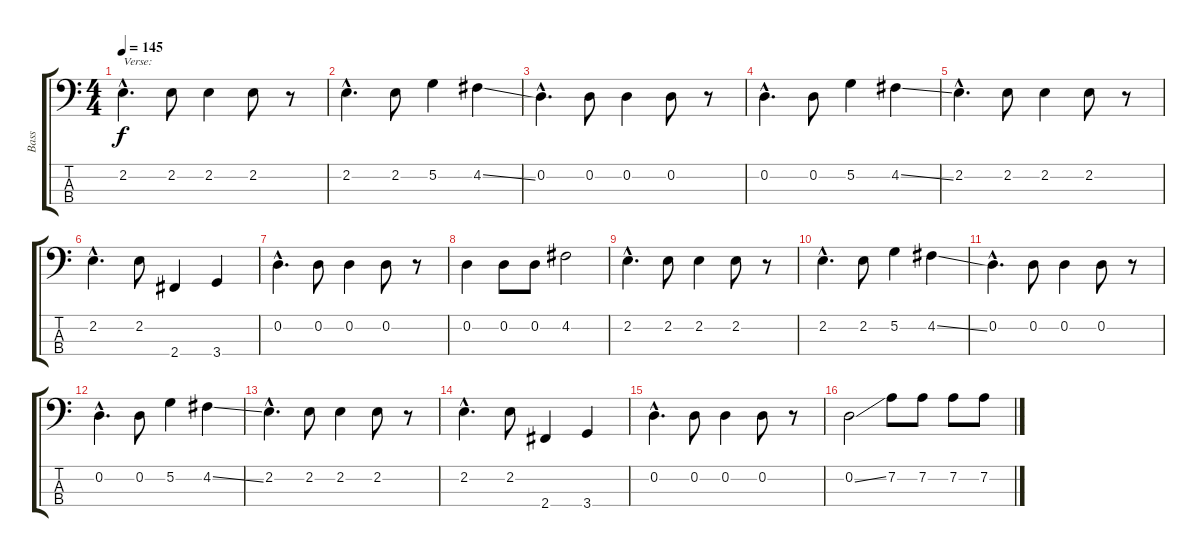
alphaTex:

\track ("Bass" "Bass") {instrument electricbassfinger}
\staff {score tabs}
\tuning (G2 D2 A1 E1) {hide}
\ts (4 4)
\tempo 145
\clef f4
\ks c
2.2{hac}.4{d txt "Verse:" dy f} 2.2.8 2.2.4 2.2.8 r.8 |
2.2{hac}.4{d} 2.2.8 5.2.4 4.2{ss}.4 |
0.2{hac}.4{d} 0.2.8 0.2.4 0.2.8 r.8 |
0.2{hac}.4{d} 0.2.8 5.2.4 4.2{ss}.4 |
2.2{hac}.4{d} 2.2.8 2.2.4 2.2.8 r.8 |
2.2{hac}.4{d} 2.2.8 2.4.4 3.4.4 |
0.2{hac}.4{d} 0.2.8 0.2.4 0.2.8 r.8 |
0.2.4 0.2.8 0.2.8 4.2.2 |
2.2{hac}.4{d} 2.2.8 2.2.4 2.2.8 r.8 |
2.2{hac}.4{d} 2.2.8 5.2.4 4.2{ss}.4 |
0.2{hac}.4{d} 0.2.8 0.2.4 0.2.8 r.8 |
0.2{hac}.4{d} 0.2.8 5.2.4 4.2{ss}.4 |
2.2{hac}.4{d} 2.2.8 2.2.4 2.2.8 r.8 |
2.2{hac}.4{d} 2.2.8 2.4.4 3.4.4 |
0.2{hac}.4{d} 0.2.8 0.2.4 0.2.8 r.8 |
0.2{ss}.2 7.2.8 7.2.8 7.2.8 7.2.8
